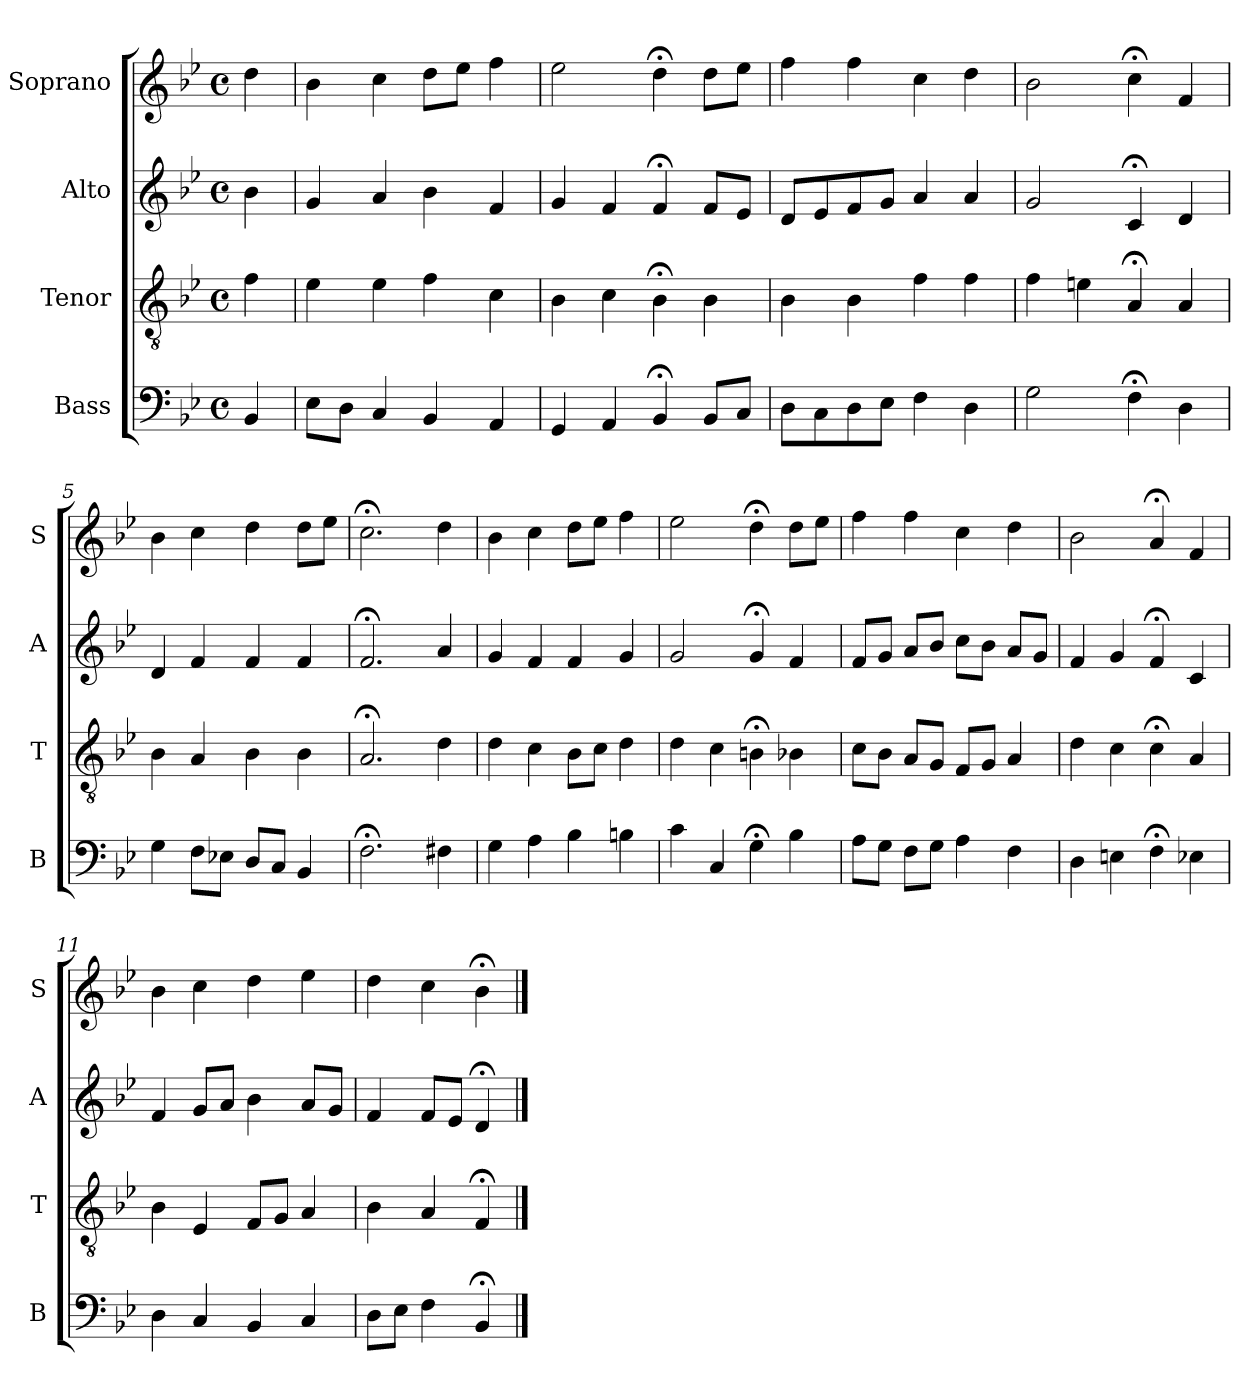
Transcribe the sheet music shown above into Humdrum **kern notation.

**kern	**kern	**kern	**kern
*part4	*part3	*part2	*part1
*staff4	*staff3	*staff2	*staff1
*I"Bass	*I"Tenor	*I"Alto	*I"Soprano
*I'B	*I'T	*I'A	*I'S
*clefF4	*clefGv2	*clefG2	*clefG2
*k[b-e-]	*k[b-e-]	*k[b-e-]	*k[b-e-]
*B-:	*B-:	*B-:	*B-:
*M4/4	*M4/4	*M4/4	*M4/4
*met(c)	*met(c)	*met(c)	*met(c)
*MM100	*MM100	*MM100	*MM100
=	=	=	=
4BB-	4f	4b-	4dd
=1	=1	=1	=1
8E-L	4e-	4g	4b-
8DJ	.	.	.
4C	4e-	4a	4cc
4BB-	4f	4b-	8ddL
.	.	.	8ee-J
4AA	4c	4f	4ff
=2	=2	=2	=2
4GG	4B-	4g	2ee-
4AA	4c	4f	.
4BB-;<	4B-;<	4f;<	4dd;<
8BB-L	4B-	8fL	8ddL
8CJ	.	8e-J	8ee-J
=3	=3	=3	=3
8DL	4B-	8dL	4ff
8C	.	8e-	.
8D	4B-	8f	4ff
8E-J	.	8gJ	.
4F	4f	4a	4cc
4D	4f	4a	4dd
=4	=4	=4	=4
2G	4f	2g	2b-
.	4en	.	.
4F;<	4A;<	4c;<	4cc;<
4D	4A	4d	4f
=5	=5	=5	=5
4G	4B-	4d	4b-
8FL	4A	4f	4cc
8E-XJ	.	.	.
8DL	4B-	4f	4dd
8CJ	.	.	.
4BB-	4B-	4f	8ddL
.	.	.	8ee-J
=6	=6	=6	=6
2.F;<	2.A;<	2.f;<	2.cc;<
4F#X	4d	4a	4dd
=7	=7	=7	=7
4G	4d	4g	4b-
4A	4c	4f	4cc
4B-	8B-L	4f	8ddL
.	8cJ	.	8ee-J
4Bni	4di	4gi	4ffi
=8	=8	=8	=8
4c	4d	2g	2ee-
4C	4c	.	.
4G;<	4Bn;<	4g;<	4dd;<
4B-	4B-X	4f	8ddL
.	.	.	8ee-J
=9	=9	=9	=9
8AL	8cL	8fL	4ff
8GJ	8B-J	8gJ	.
8FL	8AL	8aL	4ff
8GJ	8GJ	8b-J	.
4A	8FL	8ccL	4cc
.	8GJ	8b-J	.
4F	4A	8aL	4dd
.	.	8gJ	.
=10	=10	=10	=10
4D	4d	4f	2b-
4En	4c	4g	.
4F;<	4c;<	4f;<	4a;<
4E-X	4A	4c	4f
=11	=11	=11	=11
4D	4B-	4f	4b-
4C	4E-	8gL	4cc
.	.	8aJ	.
4BB-	8FL	4b-	4dd
.	8GJ	.	.
4C	4A	8aL	4ee-
.	.	8gJ	.
=12	=12	=12	=12
8DL	4B-	4f	4dd
8E-J	.	.	.
4F	4A	8fL	4cc
.	.	8e-J	.
4BB-;<	4F;<	4d;<	4b-;<
==	==	==	==
*-	*-	*-	*-
